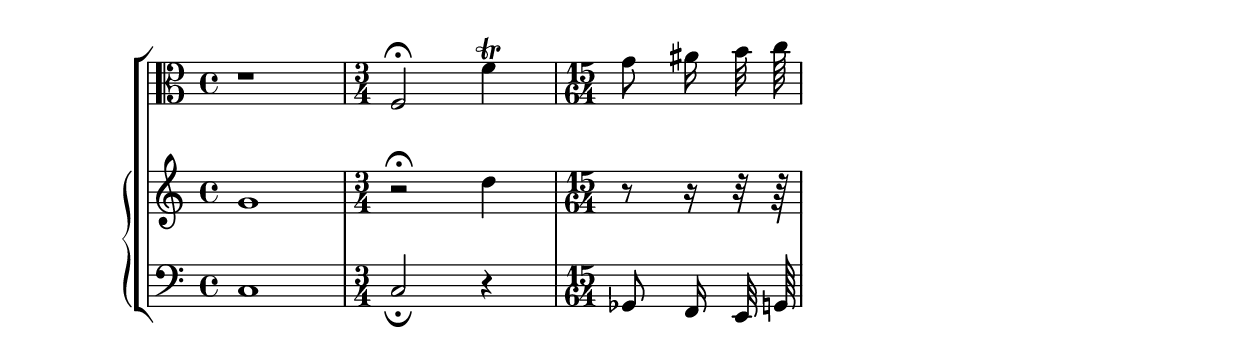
% Small demonstration Lilypond file which shows off some glyphs
% which differ noticeably between Lilypond's default font and
% Gonville.

\version "2.10.33"

\layout {
  ragged-right = ##t
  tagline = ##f
}

\book {
  \score {
    \new ChoirStaff <<
      \time 4/4
      \new Staff {
        \clef alto
        r1
        \time 3/4
        f2^\fermata
        f'4^\trill
        \time 15/64
        g'8\noBeam
        ais'16\noBeam
        b'32\noBeam
        c''64\noBeam
      }
      \new GrandStaff <<
        \new Staff {
          \clef treble
          g'1
          r2^\fermata
          d''4
          r8
          r16
          r32
          r64
        }
        \new Staff {
          \clef bass
          c1
          c2_\fermata
          r4
          ges,8\noBeam
          f,16\noBeam
          e,32\noBeam
          g,64\noBeam
        }
      >>
    >>
    \layout {}
  }
}
